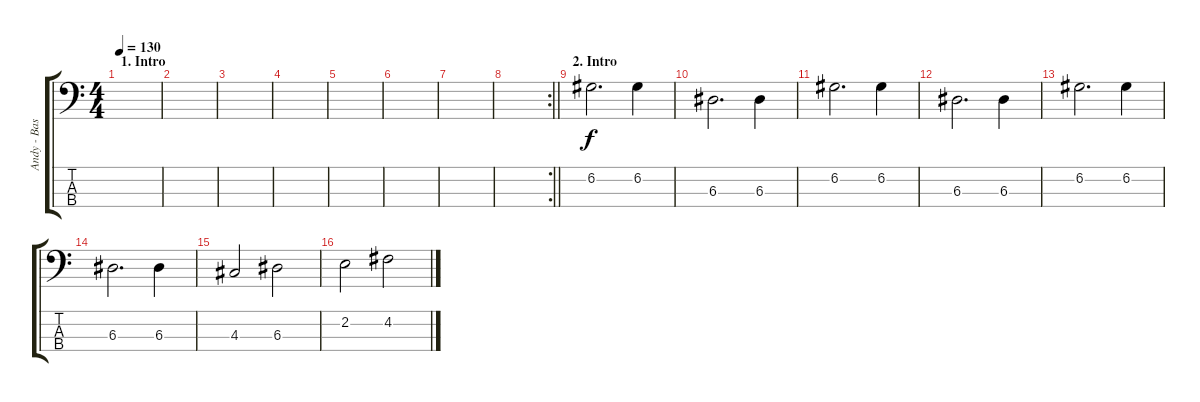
\track ("Andy - Bass" "Andy - Bas") {instrument electricbassfinger}
\staff {score tabs}
\tuning (G2 D2 A1 E1) {hide}
\ts (4 4)
\section ("" "1. Intro")
\tempo 130
\clef f4
\ks c
|
|
|
|
|
|
|
\rc 2
\barLineRight lightlight
|
\section ("" "2. Intro")
6.2.2{d} 6.2.4 |
6.3.2{d} 6.3.4 |
6.2.2{d} 6.2.4 |
6.3.2{d} 6.3.4 |
6.2.2{d} 6.2.4 |
6.3.2{d} 6.3.4 |
4.3.2 6.3.2 |
2.2.2 4.2.2
